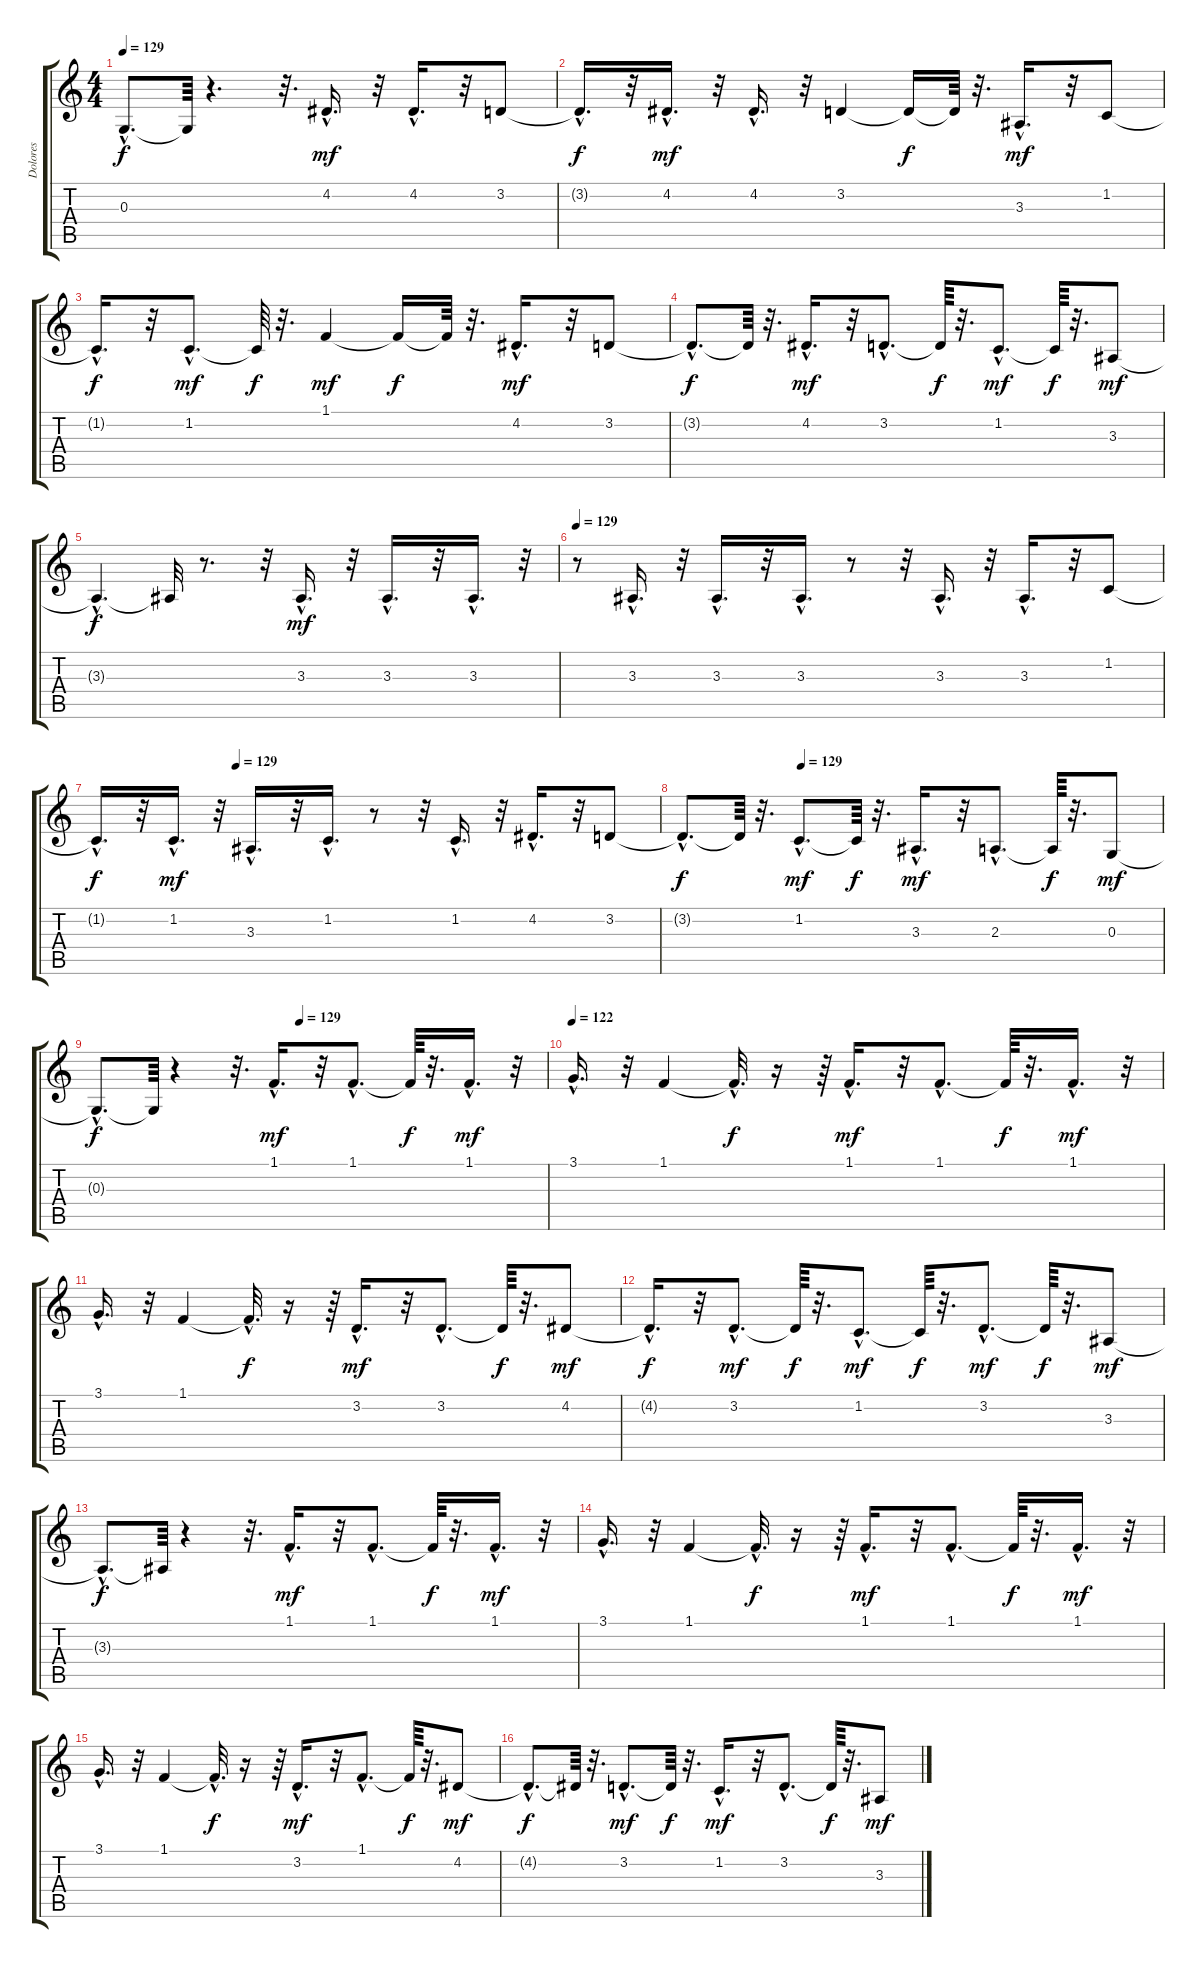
\track ("Dolores" "Dolores") {instrument panflute}
\staff {score tabs}
\tuning (E4 B3 G3 D3 A2 E2) {hide}
\ts (4 4)
\tempo 129
\clef g2
\ks c
0.3{hac t}.8{d dy f} 0.3{t}.64 r.4{d} r.32{d} 4.2{hac}.16{d dy mf} r.32 4.2{hac}.16{d} r.32 3.2.8 |
3.2{hac t}.16{d dy f} r.32 4.2{hac}.16{d dy mf} r.32 4.2{hac}.16{d} r.32 3.2.4 3.2{t}.16{dy f} 3.2{t}.64 r.32{d} 3.3{hac}.16{d dy mf} r.32 1.2.8 |
1.2{hac t}.16{d dy f} r.32 1.2{hac}.8{d dy mf} 1.2{t}.64{dy f} r.32{d} 1.1.4{dy mf} 1.1{t}.16{dy f} 1.1{t}.64 r.32{d} 4.2{hac}.16{d dy mf} r.32 3.2.8 |
3.2{hac t}.8{d dy f} 3.2{t}.64 r.32{d} 4.2{hac}.16{d dy mf} r.32 3.2{hac}.8{d} 3.2{t}.64{dy f} r.32{d} 1.2{hac}.8{d dy mf} 1.2{t}.64{dy f} r.32{d} 3.3.8{dy mf} |
3.3{hac t}.4{d dy f} 3.3{t}.32 r.8{d} r.32 3.3{hac}.16{d dy mf} r.32 3.3{hac}.16{d} r.32 3.3{hac}.16{d} r.32 |
\tempo 129
r.8 3.3{hac}.16{d} r.32 3.3{hac}.16{d} r.32 3.3{hac}.16{d} r.8 r.32 3.3{hac}.16{d} r.32 3.3{hac}.16{d} r.32 1.2.8 |
\tempo (129 0.25)
1.2{hac t}.16{d dy f} r.32 1.2{hac}.16{d dy mf} r.32 3.3{hac}.16{d} r.32 1.2{hac}.16{d} r.8 r.32 1.2{hac}.16{d} r.32 4.2{hac}.16{d} r.32 3.2.8 |
\tempo (129 0.25)
3.2{hac t}.8{d dy f} 3.2{t}.64 r.32{d} 1.2{hac}.8{d dy mf} 1.2{t}.64{dy f} r.32{d} 3.3{hac}.16{d dy mf} r.32 2.3{hac}.8{d} 2.3{t}.64{dy f} r.32{d} 0.3.8{dy mf} |
\tempo (129 0.453125)
0.3{hac t}.8{d dy f} 0.3{t}.64 r.4 r.32{d} 1.1{hac}.16{d dy mf} r.32 1.1{hac}.8{d} 1.1{t}.64{dy f} r.32{d} 1.1{hac}.16{d dy mf} r.32 |
\tempo 122
3.1{hac}.16{d} r.32 1.1.4 1.1{hac t}.32{d dy f} r.16 r.64 1.1{hac}.16{d dy mf} r.32 1.1{hac}.8{d} 1.1{t}.64{dy f} r.32{d} 1.1{hac}.16{d dy mf} r.32 |
3.1{hac}.16{d} r.32 1.1.4 1.1{hac t}.32{d dy f} r.16 r.64 3.2{hac}.16{d dy mf} r.32 3.2{hac}.8{d} 3.2{t}.64{dy f} r.32{d} 4.2.8{dy mf} |
4.2{hac t}.16{d dy f} r.32 3.2{hac}.8{d dy mf} 3.2{t}.64{dy f} r.32{d} 1.2{hac}.8{d dy mf} 1.2{t}.64{dy f} r.32{d} 3.2{hac}.8{d dy mf} 3.2{t}.64{dy f} r.32{d} 3.3.8{dy mf} |
3.3{hac t}.8{d dy f} 3.3{t}.64 r.4 r.32{d} 1.1{hac}.16{d dy mf} r.32 1.1{hac}.8{d} 1.1{t}.64{dy f} r.32{d} 1.1{hac}.16{d dy mf} r.32 |
3.1{hac}.16{d} r.32 1.1.4 1.1{hac t}.32{d dy f} r.16 r.64 1.1{hac}.16{d dy mf} r.32 1.1{hac}.8{d} 1.1{t}.64{dy f} r.32{d} 1.1{hac}.16{d dy mf} r.32 |
3.1{hac}.16{d} r.32 1.1.4 1.1{hac t}.32{d dy f} r.16 r.64 3.2{hac}.16{d dy mf} r.32 1.1{hac}.8{d} 1.1{t}.64{dy f} r.32{d} 4.2.8{dy mf} |
4.2{hac t}.8{d dy f} 4.2{t}.64 r.32{d} 3.2{hac}.8{d dy mf} 3.2{t}.64{dy f} r.32{d} 1.2{hac}.16{d dy mf} r.32 3.2{hac}.8{d} 3.2{t}.64{dy f} r.32{d} 3.3.8{dy mf}
